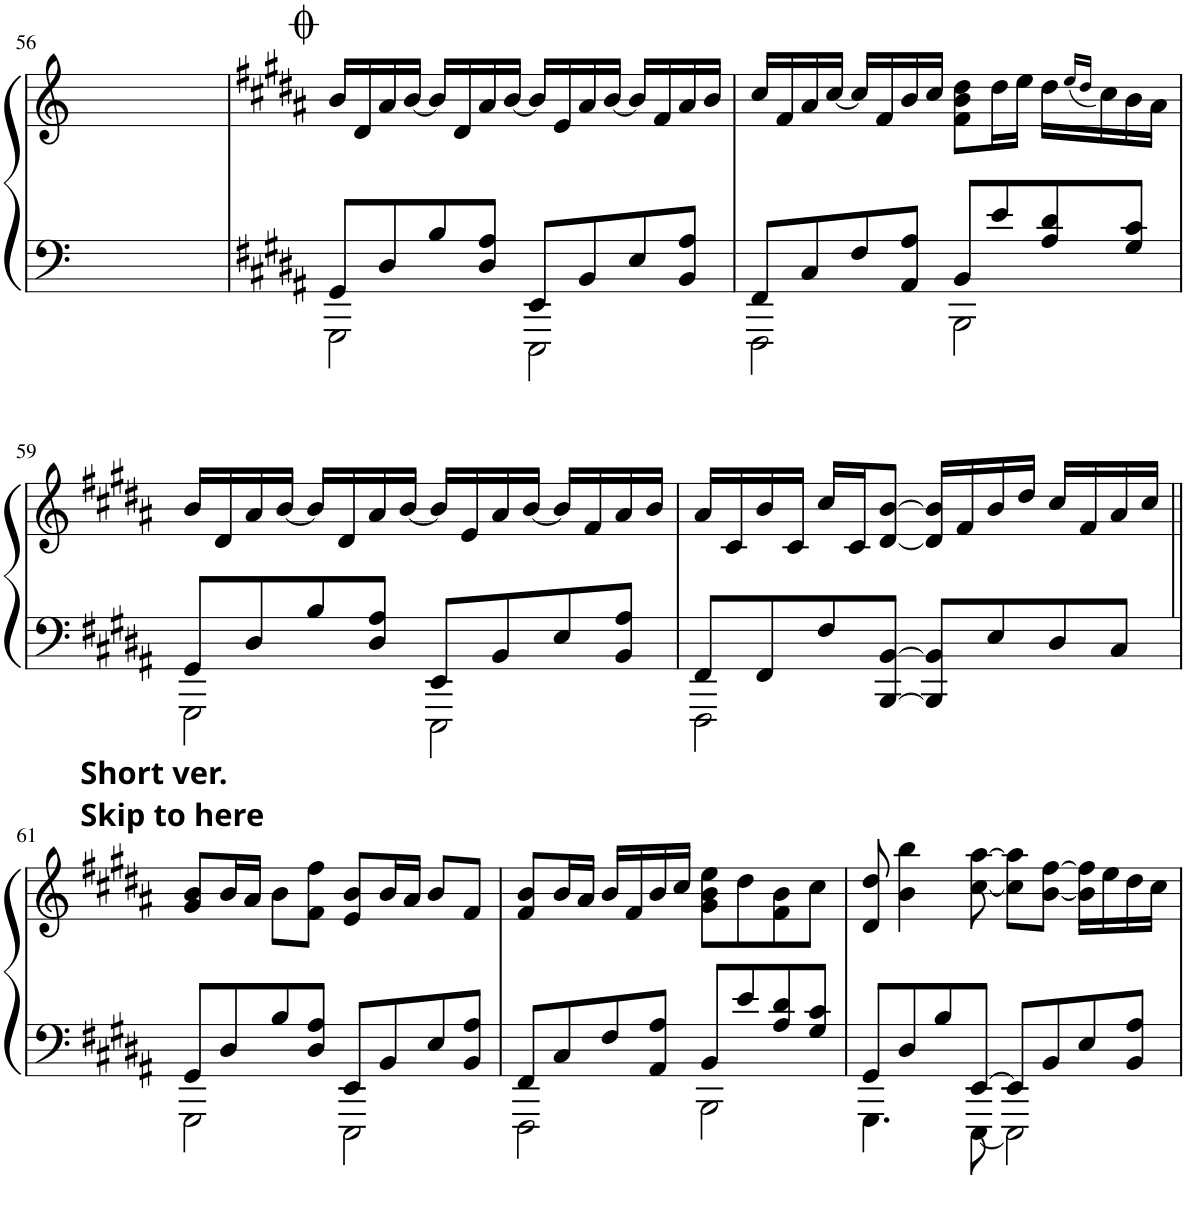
**kern	**kern
*part1	*part1
*staff2	*staff1
*I"Piano	*
*I'Pno.	*
!!LO:PB:g=z
*clefF4	*clefG2
*k[f#c#g#]	*k[f#c#g#]
*M4/4	*M4/4
*met(c)	*met(c)
=56	=56
1ryy	1ryy
=57	=57
*k[f#c#g#d#a#]	*k[f#c#g#d#a#]
*^	*
8GG#/L	2GGG#\	16b/LL
.	.	16d#/
8D#/	.	16a#/
.	.	[16b/JJ
8B/	.	16b/LL]
.	.	16d#/
8D#/ 8A#/J	.	16a#/
.	.	[16b/JJ
8EE/L	2EEE\	16b/LL]
.	.	16e/
8BB/	.	16a#/
.	.	[16b/JJ
8E/	.	16b/LL]
.	.	16f#/
8BB/ 8A#/J	.	16a#/
.	.	16b/JJ
=58	=58	=58
8FF#/L	2FFF#\	16cc#/LL
.	.	16f#/
8C#/	.	16a#/
.	.	[16cc#/JJ
8F#/	.	16cc#/LL]
.	.	16f#/
8AA#/ 8A#/J	.	16b/
.	.	16cc#/JJ
8BB/L	2BBB\	8f#\ 8b\ 8dd#\L
8e/	.	16dd#\L
.	.	16ee\JJ
8A#/ 8d#/	.	16dd#\LL
.	.	(16qee/LL
.	.	16qdd#/JJ
.	.	16cc#\)
8G#/ 8c#/J	.	16b\
.	.	16a#\JJ
!!LO:LB:g=z
=59	=59	=59
8GG#/L	2GGG#\	16b/LL
.	.	16d#/
8D#/	.	16a#/
.	.	[16b/JJ
8B/	.	16b/LL]
.	.	16d#/
8D#/ 8A#/J	.	16a#/
.	.	[16b/JJ
8EE/L	2EEE\	16b/LL]
.	.	16e/
8BB/	.	16a#/
.	.	[16b/JJ
8E/	.	16b/LL]
.	.	16f#/
8BB/ 8A#/J	.	16a#/
.	.	16b/JJ
=60	=60	=60
8FF#/L	2FFF#\	16a#/LL
.	.	16c#/
8FF#/	.	16b/
.	.	16c#/JJ
8F#/	.	16cc#/LL
.	.	16c#/J
[8BBB/ [8BB/J	.	[8d#/ [8b/J
8BBB/] 8BB/]L	2ryy	16d#/] 16b/]LL
.	.	16f#/
8E/	.	16b/
.	.	16dd#/JJ
8D#/	.	16cc#/LL
.	.	16f#/
8C#/J	.	16a#/
.	.	16cc#/JJ
!!LO:LB:g=z
=61||	=61||	=61||
!	!	!LO:TX:a:B:t=Short ver.
!	!	!LO:TX:a:t=Skip to here
8GG#/L	2GGG#\	8g#/ 8b/L
8D#/	.	16b/L
.	.	16a#/JJ
8B/	.	8b\L
8D#/ 8A#/J	.	8f#\ 8ff#\J
8EE/L	2EEE\	8e/ 8b/L
8BB/	.	16b/L
.	.	16a#/JJ
8E/	.	8b/L
8BB/ 8A#/J	.	8f#/J
=62	=62	=62
8FF#/L	2FFF#\	8f#/ 8b/L
8C#/	.	16b/L
.	.	16a#/JJ
8F#/	.	16b/LL
.	.	16f#/
8AA#/ 8A#/J	.	16b/
.	.	16cc#/JJ
8BB/L	2BBB\	8g#\ 8b\ 8ee\L
8e/	.	8dd#\
8A#/ 8d#/	.	8f#\ 8b\
8G#/ 8c#/J	.	8cc#\J
=63	=63	=63
8GG#/L	4.GGG#\	8d#/ 8dd#/
8D#/	.	4b\ 4bb\
8B/	.	.
[8EE/J	[8EEE\	[8cc#\ [8aa#\
8EE/L]	2EEE\]	8cc#\] 8aa#\]L
8BB/	.	[8b\ [8ff#\J
8E/	.	16b\] 16ff#\]LL
.	.	16ee\
8BB/ 8A#/J	.	16dd#\
.	.	16cc#\JJ
*v	*v	*
=	=
*-	*-
